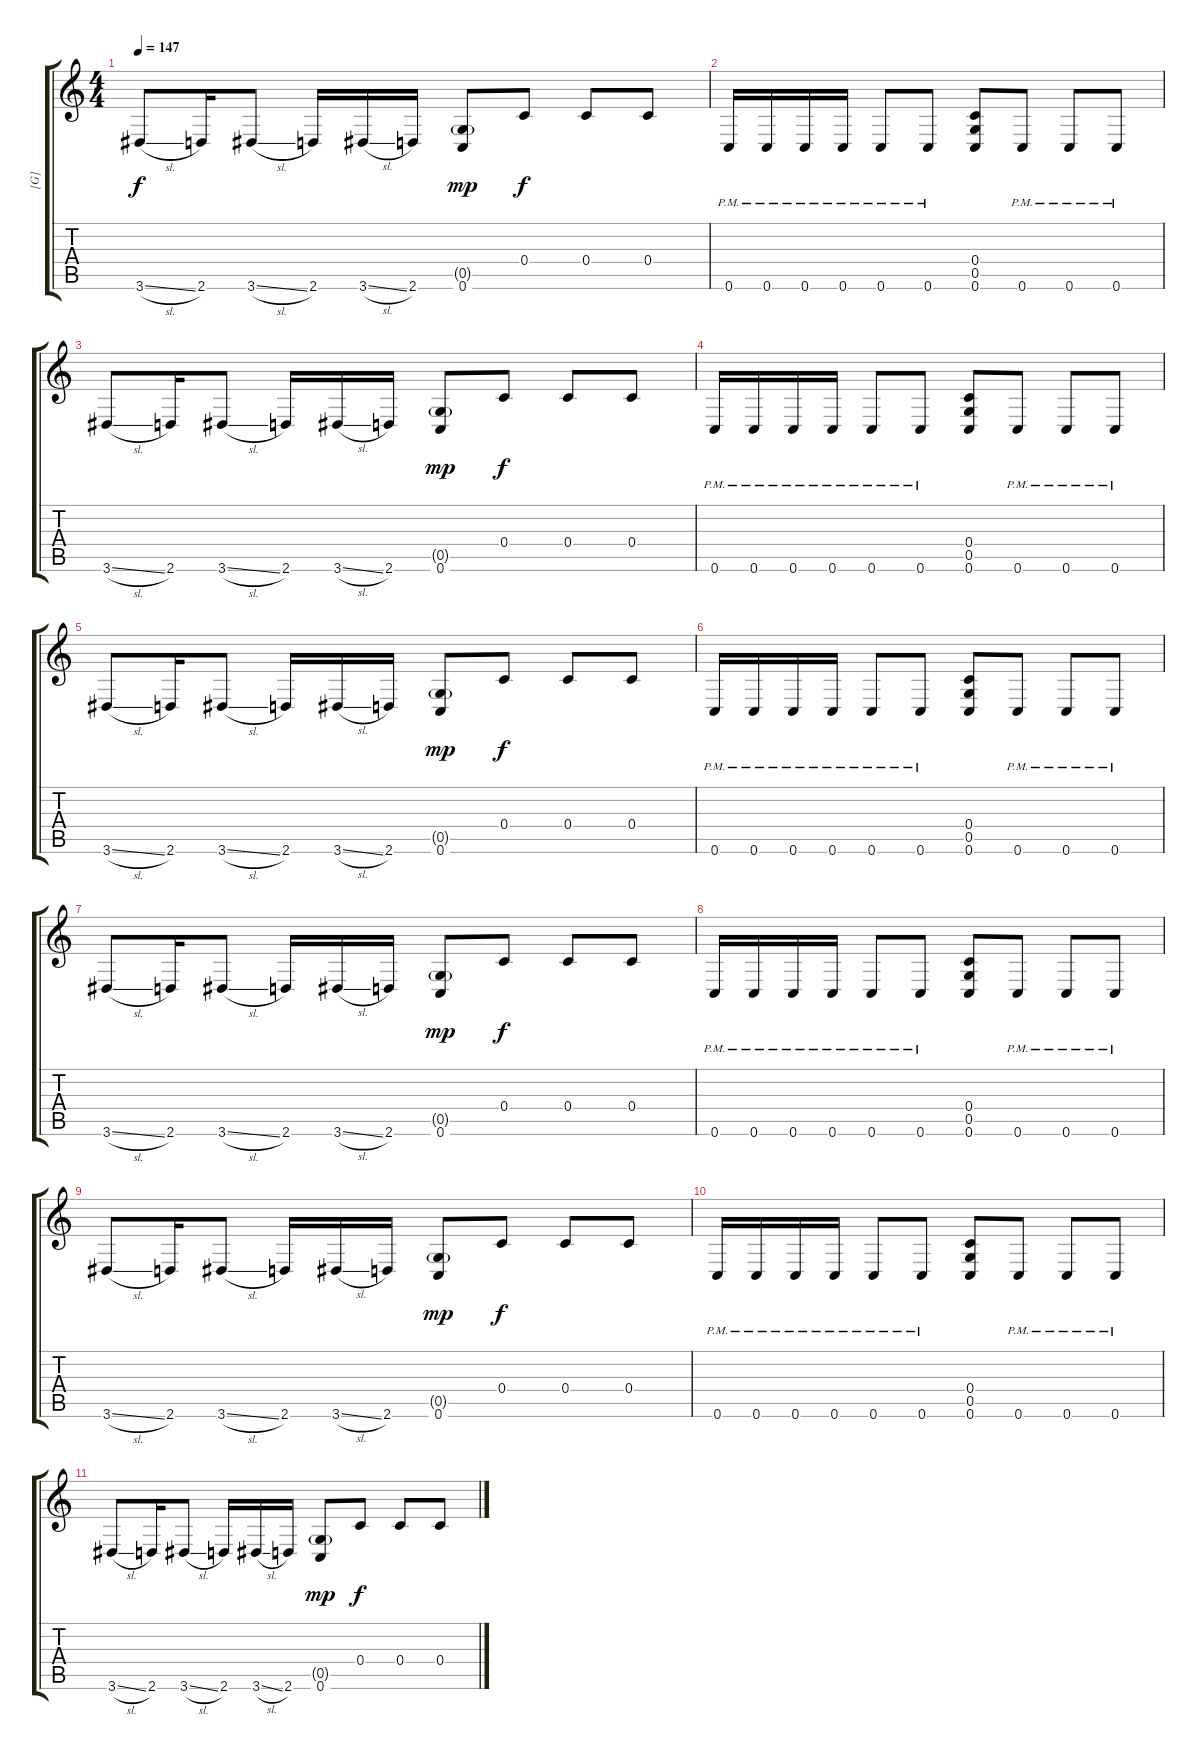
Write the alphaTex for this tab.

\track ("[G]" "[G]") {instrument distortionguitar}
\staff {score tabs}
\tuning (D4 A3 F3 C3 G2 C2) {hide}
\ts (4 4)
\tempo 147
\clef g2
\ks c
3.6{sl}.8{dy f} 2.6.16 3.6{sl}.8 2.6.16 3.6{sl}.16 2.6.16 (0.5{g} 0.6).8{dy mp} 0.4.8{dy f} 0.4.8 0.4.8 |
0.6{pm}.16 0.6{pm}.16 0.6{pm}.16 0.6{pm}.16 0.6{pm}.8 0.6{pm}.8 (0.4 0.5 0.6).8 0.6{pm}.8 0.6{pm}.8 0.6{pm}.8 |
3.6{sl}.8 2.6.16 3.6{sl}.8 2.6.16 3.6{sl}.16 2.6.16 (0.5{g} 0.6).8{dy mp} 0.4.8{dy f} 0.4.8 0.4.8 |
0.6{pm}.16{volume 8} 0.6{pm}.16 0.6{pm}.16 0.6{pm}.16 0.6{pm}.8 0.6{pm}.8 (0.4 0.5 0.6).8 0.6{pm}.8 0.6{pm}.8 0.6{pm}.8 |
3.6{sl}.8 2.6.16 3.6{sl}.8 2.6.16 3.6{sl}.16 2.6.16 (0.5{g} 0.6).8{dy mp} 0.4.8{dy f} 0.4.8 0.4.8 |
0.6{pm}.16 0.6{pm}.16 0.6{pm}.16 0.6{pm}.16 0.6{pm}.8 0.6{pm}.8 (0.4 0.5 0.6).8 0.6{pm}.8 0.6{pm}.8 0.6{pm}.8 |
3.6{sl}.8 2.6.16 3.6{sl}.8 2.6.16 3.6{sl}.16 2.6.16 (0.5{g} 0.6).8{dy mp} 0.4.8{dy f} 0.4.8 0.4.8 |
0.6{pm}.16{volume 0} 0.6{pm}.16 0.6{pm}.16 0.6{pm}.16 0.6{pm}.8 0.6{pm}.8 (0.4 0.5 0.6).8 0.6{pm}.8 0.6{pm}.8 0.6{pm}.8 |
3.6{sl}.8 2.6.16 3.6{sl}.8 2.6.16 3.6{sl}.16 2.6.16 (0.5{g} 0.6).8{dy mp} 0.4.8{dy f} 0.4.8 0.4.8 |
0.6{pm}.16 0.6{pm}.16 0.6{pm}.16 0.6{pm}.16 0.6{pm}.8 0.6{pm}.8 (0.4 0.5 0.6).8 0.6{pm}.8 0.6{pm}.8 0.6{pm}.8 |
3.6{sl}.8 2.6.16 3.6{sl}.8 2.6.16 3.6{sl}.16 2.6.16 (0.5{g} 0.6).8{dy mp} 0.4.8{dy f} 0.4.8 0.4.8
